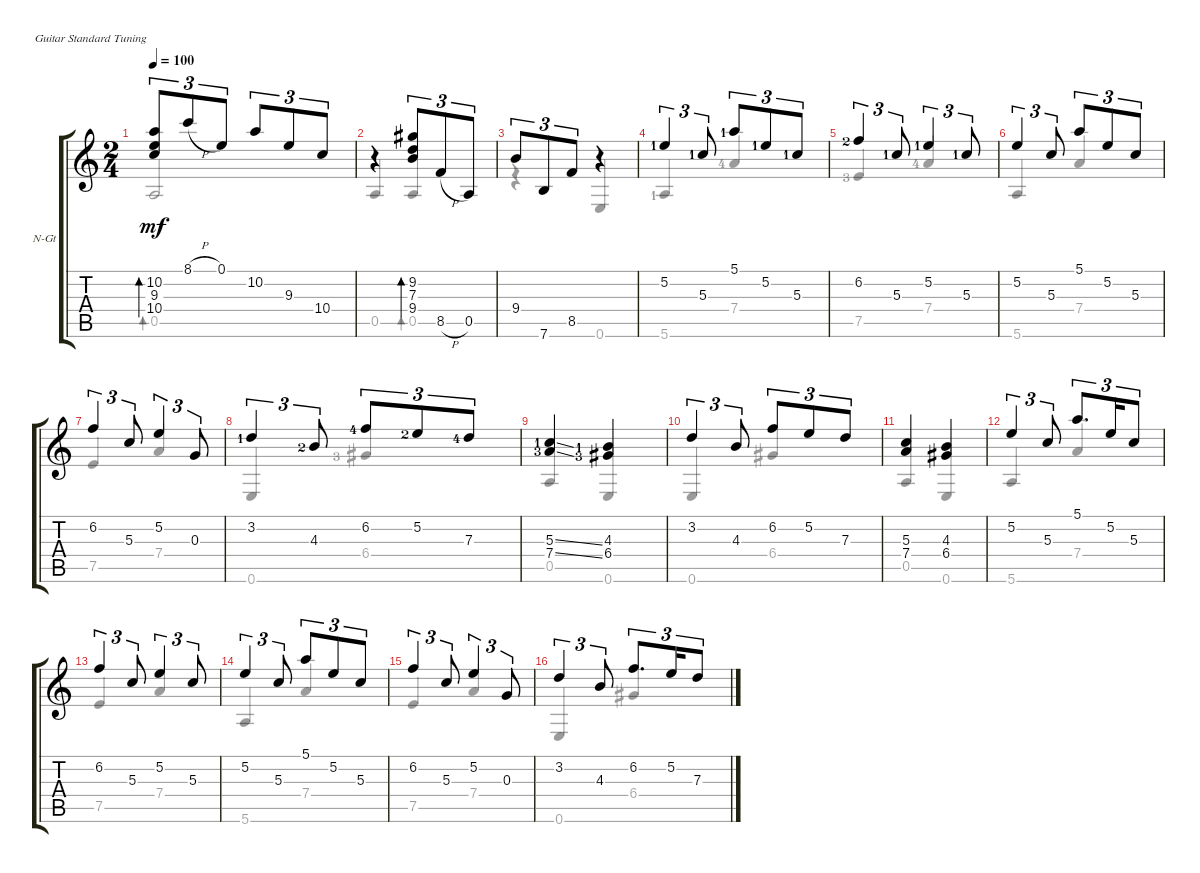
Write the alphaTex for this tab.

\defaultSystemsLayout 4
\bracketExtendMode groupsimilarinstruments
\firstSystemTrackNameOrientation horizontal
\otherSystemsTrackNameOrientation horizontal
\track ("Nylon Guitar" "N-Gt") {instrument acousticguitarnylon}
\staff {score tabs}
\tuning (E4 B3 G3 D3 A2 E2)
\voice
\ts (2 4)
\tempo 100
\clef g2
\ks c
(10.4 9.3 10.2).8{tu (3 2) bd 240 dy mf instrument acousticguitarnylon} 8.1{h}.8{tu (3 2)} 0.1.8{tu (3 2)} 10.2.8{tu (3 2)} 9.3.8{tu (3 2)} 10.4.8{tu (3 2)} |
r.4 (9.4 7.3 9.2).8{tu (3 2) bd 240} 8.5{h}.8{tu (3 2)} 0.5.8{tu (3 2)} |
9.4.8{tu (3 2)} 7.6.8{tu (3 2)} 8.5.8{tu (3 2)} r.4 |
\scale
1.13871 5.2{lf 2}.4{tu (3 2)} 5.3{lf 2}.8{tu (3 2)} 5.1{lf 2}.8{tu (3 2)} 5.2{lf 2}.8{tu (3 2)} 5.3{lf 2}.8{tu (3 2)} |
\scale
0.930643 6.2{lf 3}.4{tu (3 2)} 5.3{lf 2}.8{tu (3 2)} 5.2{lf 2}.4{tu (3 2)} 5.3{lf 2}.8{tu (3 2)} |
\scale
0.930643 5.2.4{tu (3 2)} 5.3.8{tu (3 2)} 5.1.8{tu (3 2)} 5.2.8{tu (3 2)} 5.3.8{tu (3 2)} |
\scale
1.07818 6.2.4{tu (3 2)} 5.3.8{tu (3 2)} 5.2.4{tu (3 2)} 0.3.8{tu (3 2)} |
\scale
0.960908 3.2{lf 2}.4{tu (3 2)} 4.3{lf 3}.8{tu (3 2)} 6.2{lf 5}.8{tu (3 2)} 5.2{lf 3}.8{tu (3 2)} 7.3{lf 5}.8{tu (3 2)} |
\scale
0.960908 (7.4{ss lf 4} 5.3{ss lf 2}).4 (6.4{lf 4} 4.3{lf 2}).4 |
\scale
1.07818 3.2.4{tu (3 2)} 4.3.8{tu (3 2)} 6.2.8{tu (3 2)} 5.2.8{tu (3 2)} 7.3.8{tu (3 2)} |
\scale
0.676319 (7.4 5.3).4 (6.4 4.3).4 |
\scale
0.591973 5.2.4{tu (3 2)} 5.3.8{tu (3 2)} 5.1.8{d tu (3 2)} 5.2.16{tu (3 2)} 5.3.8{tu (3 2)} |
6.2.4{tu (3 2)} 5.3.8{tu (3 2)} 5.2.4{tu (3 2)} 5.3.8{tu (3 2)} |
5.2.4{tu (3 2)} 5.3.8{tu (3 2)} 5.1.8{tu (3 2)} 5.2.8{tu (3 2)} 5.3.8{tu (3 2)} |
6.2.4{tu (3 2)} 5.3.8{tu (3 2)} 5.2.4{tu (3 2)} 0.3.8{tu (3 2)} |
3.2.4{tu (3 2)} 4.3.8{tu (3 2)} 6.2.8{d tu (3 2)} 5.2.16{tu (3 2)} 7.3.8{tu (3 2)}
\voice
\clef g2
\ottava regular
\simile none
\ks c
|
|
|
\scale
1.13871 |
\scale
0.930643 |
\scale
0.930643 |
\scale
1.07818 |
\scale
0.960908 |
\scale
0.960908 |
\scale
1.07818 |
\scale
0.676319 |
\scale
0.591973 |
|
|
|
\voice
\clef g2
\ottava regular
\simile none
\ks c
0.5.2{bd 0 dy mf beam invert} |
0.5.4{beam invert} 0.5.4{bd 0 beam invert} |
r.4 0.6.4{beam invert} |
\scale
1.13871 5.6{lf 2}.4{beam invert} 7.4{lf 5}.4{beam invert} |
\scale
0.930643 7.5{lf 4}.4{beam invert} 7.4{lf 5}.4{beam invert} |
\scale
0.930643 5.6.4{beam invert} 7.4.4{beam invert} |
\scale
1.07818 7.5.4{beam invert} 7.4.4{beam invert} |
\scale
0.960908 0.6.4{beam invert} 6.4{lf 4}.4{beam invert} |
\scale
0.960908 0.5.4{beam invert} 0.6.4{beam invert} |
\scale
1.07818 0.6.4{beam invert} 6.4.4{beam invert} |
\scale
0.676319 0.5.4{beam invert} 0.6.4{beam invert} |
\scale
0.591973 5.6.4{beam invert} 7.4.4{beam invert} |
7.5.4{beam invert} 7.4.4{beam invert} |
5.6.4{beam invert} 7.4.4{beam invert} |
7.5.4{beam invert} 7.4.4{beam invert} |
0.6.4{beam invert} 6.4.4{beam invert}
